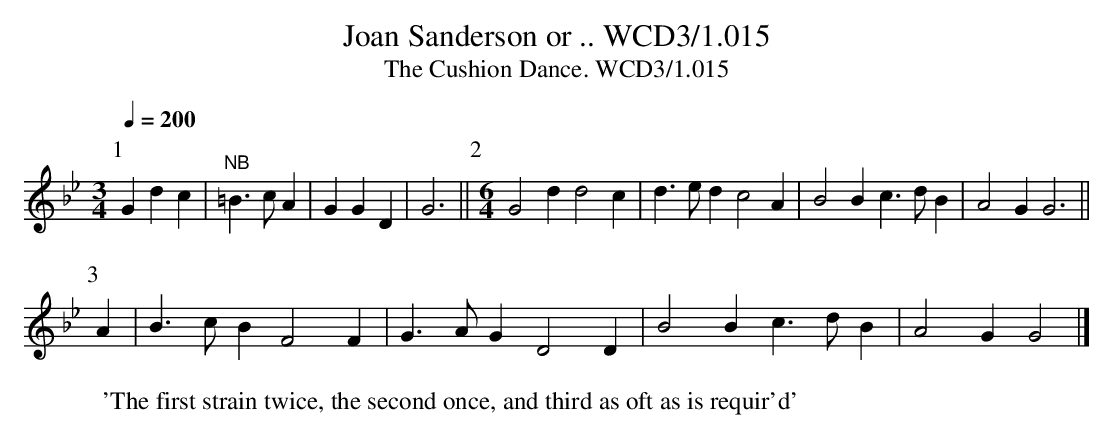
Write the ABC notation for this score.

X:1
T:Joan Sanderson or .. WCD3/1.015
T:Cushion Dance. WCD3/1.015, The
M:3/4
L:1/8
Q:1/4=200'
W:'The first strain twice, the second once, and third as oft as is requir'd'
K:Gm
[P:1]G2d2c2|"NB"=B3 c A2|G2G2D2|G6||[P:2][M:6/4][L:1/4]\
G2 d d2 c|d3/ e/ d c2 A|B2 B c3/ d/ B|A2 G G3||
[P:3]A|B3/ c/ BF2F|G3/A/ GD2D|B2B c3/ d/ B|A2GG2|]
